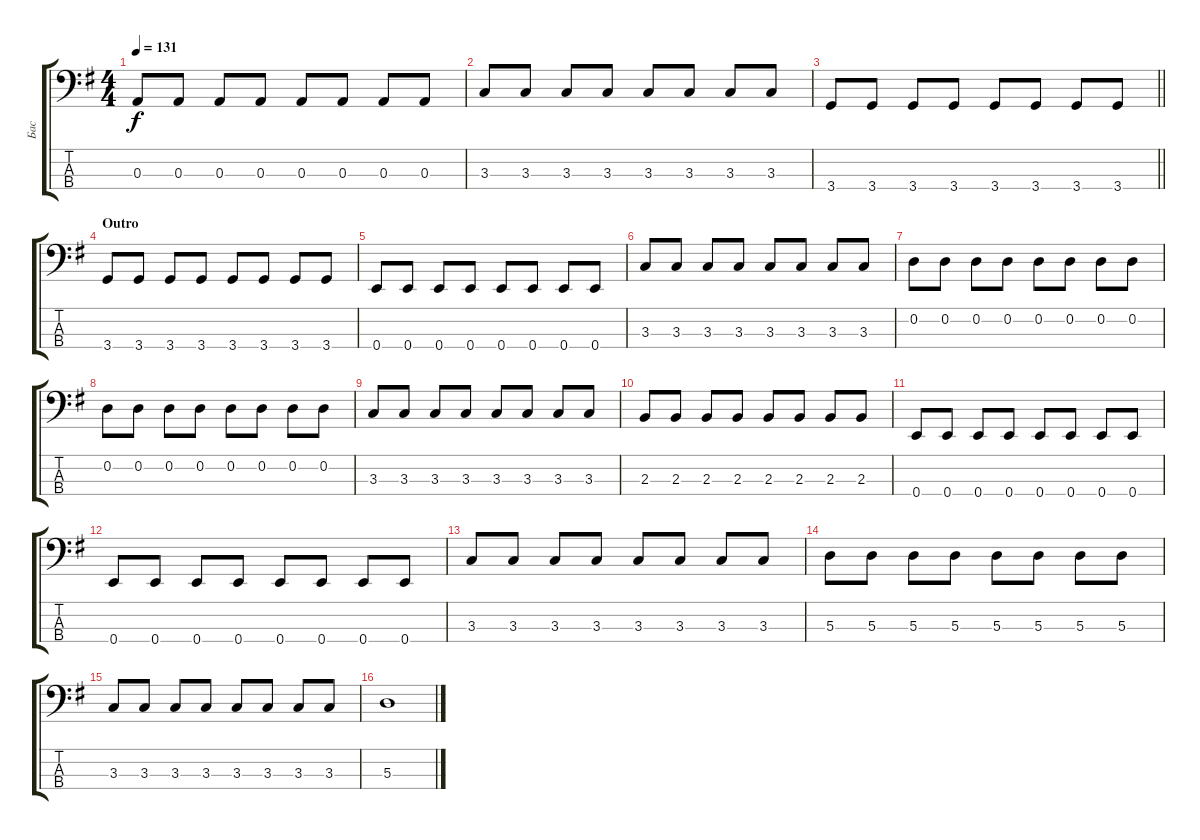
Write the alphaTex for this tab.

\track ("Бас" "Бас") {instrument electricbassfinger}
\staff {score tabs}
\tuning (G2 D2 A1 E1) {hide}
\ts (4 4)
\tempo 131
\clef f4
\ks eminor
0.3.8{dy f} 0.3.8 0.3.8 0.3.8 0.3.8 0.3.8 0.3.8 0.3.8 |
3.3.8 3.3.8 3.3.8 3.3.8 3.3.8 3.3.8 3.3.8 3.3.8 |
\barLineRight lightlight
3.4.8 3.4.8 3.4.8 3.4.8 3.4.8 3.4.8 3.4.8 3.4.8 |
\section ("" "Outro")
3.4.8 3.4.8 3.4.8 3.4.8 3.4.8 3.4.8 3.4.8 3.4.8 |
0.4.8 0.4.8 0.4.8 0.4.8 0.4.8 0.4.8 0.4.8 0.4.8 |
3.3.8 3.3.8 3.3.8 3.3.8 3.3.8 3.3.8 3.3.8 3.3.8 |
0.2.8 0.2.8 0.2.8 0.2.8 0.2.8 0.2.8 0.2.8 0.2.8 |
0.2.8 0.2.8 0.2.8 0.2.8 0.2.8 0.2.8 0.2.8 0.2.8 |
3.3.8 3.3.8 3.3.8 3.3.8 3.3.8 3.3.8 3.3.8 3.3.8 |
2.3.8 2.3.8 2.3.8 2.3.8 2.3.8 2.3.8 2.3.8 2.3.8 |
0.4.8 0.4.8 0.4.8 0.4.8 0.4.8 0.4.8 0.4.8 0.4.8 |
0.4.8 0.4.8 0.4.8 0.4.8 0.4.8 0.4.8 0.4.8 0.4.8 |
3.3.8 3.3.8 3.3.8 3.3.8 3.3.8 3.3.8 3.3.8 3.3.8 |
5.3.8 5.3.8 5.3.8 5.3.8 5.3.8 5.3.8 5.3.8 5.3.8 |
3.3.8 3.3.8 3.3.8 3.3.8 3.3.8 3.3.8 3.3.8 3.3.8 |
5.3.1
